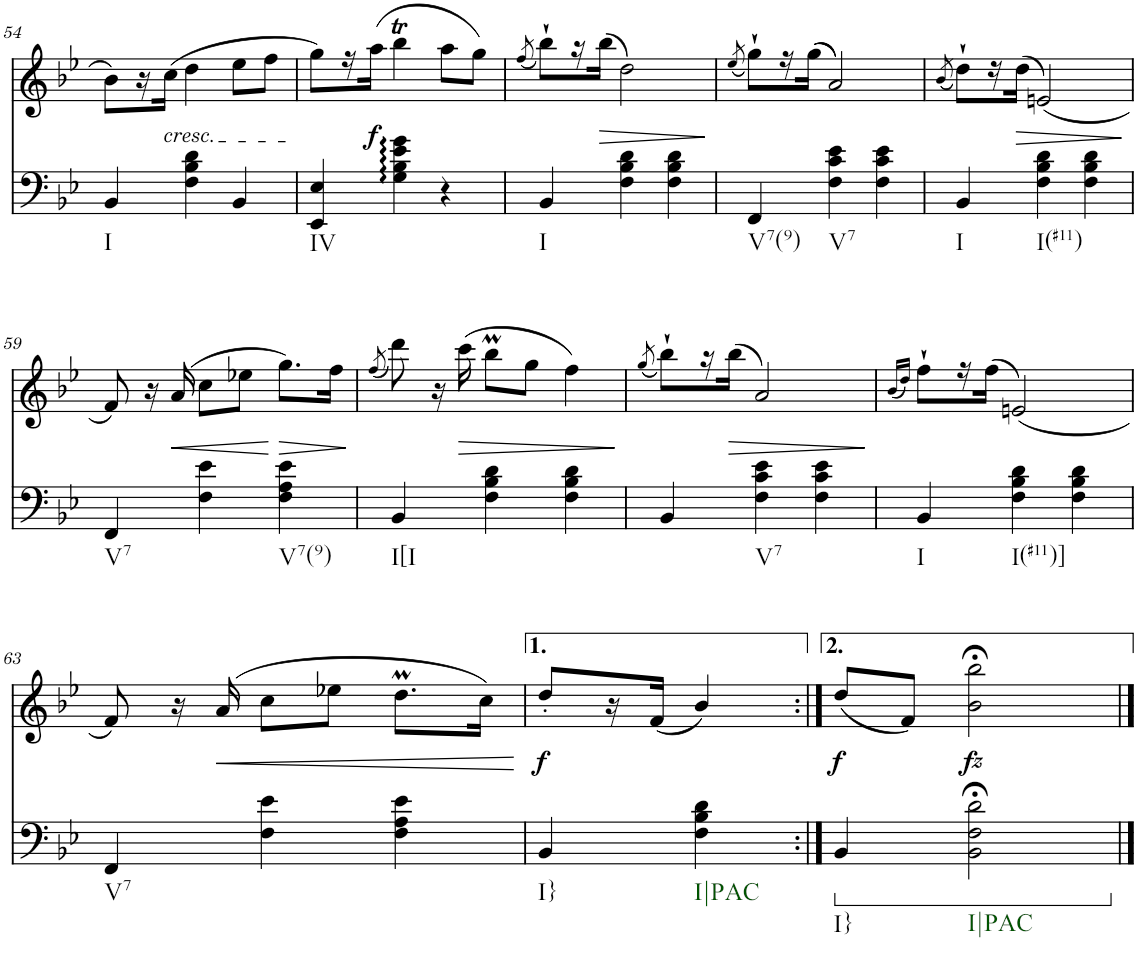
**kern	**kern	**dynam
*part2	*part1	*part1
*staff2	*staff1	*staff1
*I"piano	*I"piano	*
*I'Pno	*I'Pno	*
!!LO:PB:g=z
*clefF4	*clefG2	*
*k[b-e-]	*k[b-e-]	*
*B-:	*B-:	*
*M3/4	*M3/4	*
=54	=54	=54
!LO:TX:b:t=I	!	!
4BB-/	8b-\L	.
.	16r	.
!	!LO:TX:b:i:t=cresc.	!
.	(16cc\JJ	.
4F\ 4B-\ 4d\	4dd\	.
4BB-/	8ee-\L	.
.	8ff\J	.
=55	=55	=55
!LO:TX:b:t=IV	!	!
4EE-/ 4E-/	8gg\L)	.
.	16r	.
!	!	!LO:DY:b
.	(16aa\JJ	f
4G\ 4B-\ 4e-\ 4g\	4bb-T\	.
4r	8aa\L	.
.	8gg\J)	.
=56	=56	=56
.	(8qff/	.
!LO:TX:b:t=I	!	!
4BB-/	8bb-`\L)	.
.	16r	.
!	!	!LO:HP:b
.	(16bb-\JJ	>
4F\ 4B-\ 4d\	2dd\)	.
4F\ 4B-\ 4d\	.	.
.	.	]
=57	=57	=57
.	(8qee-/	.
!LO:TX:b:t=V7(9)	!	!
4FF/	8gg`\L)	.
.	16r	.
.	((16gg\JJ	.
!LO:TX:b:t=V7	!	!
4F\ 4c\ 4e-\	2a/))	.
4F\ 4c\ 4e-\	.	.
=58	=58	=58
.	(8qb-/	.
!LO:TX:b:t=I	!	!
4BB-/	8dd`\L)	.
.	16r	.
!	!	!LO:HP:b
.	(16dd\JJ	>
!LO:TX:b:t=I(#11)	!	!
4F\ 4B-\ 4d\	(2en/)	.
4F\ 4B-\ 4d\	.	.
.	.	]
!!LO:LB:g=z
=59	=59	=59
!LO:TX:b:t=V7	!	!
4FF/	8f/)	.
.	16r	.
!	!	!LO:HP:b
.	(16a/	<
4F\ 4e-\	8cc\L	.
.	8ee-X\J	.
!LO:TX:b:t=V7(9)	!	!
!	!	!LO:HP:n=1:b
4F\ 4A\ 4e-\	8.gg\L)	[ >
.	16ff\Jk	.
.	.	]
=60	=60	=60
.	(8qff/	.
!LO:TX:b:t=I[I	!	!
4BB-/	8ddd\)	.
.	16r	.
!	!	!LO:HP:b
.	(16ccc\	>
4F\ 4B-\ 4d\	8bb-M\L	.
.	8gg\J	.
4F\ 4B-\ 4d\	4ff\)	.
.	.	]
=61	=61	=61
.	(8qgg/	.
4BB-/	8bb-`\L)	.
.	16r	.
!	!	!LO:HP:b
.	(16bb-\JJ	>
!LO:TX:b:t=V7	!	!
4F\ 4c\ 4e-\	2a/)	.
4F\ 4c\ 4e-\	.	.
.	.	]
=62	=62	=62
.	(16qb-/LL	.
.	16qdd/JJ)	.
!LO:TX:b:t=I	!	!
4BB-/	8ff`\L	.
.	16r	.
.	(16ff\JJ	.
!LO:TX:b:t=I(#11)]	!	!
4F\ 4B-\ 4d\	(2en/)	.
4F\ 4B-\ 4d\	.	.
!!LO:LB:g=z
=63	=63	=63
!LO:TX:b:t=V7	!	!
4FF/	8f/)	.
.	16r	.
!	!	!LO:HP:b
.	(16a/	<
4F\ 4e-\	8cc\L	.
.	8ee-X\J	.
4F\ 4A\ 4e-\	8.ddm\L	.
.	16cc\Jk)	.
.	.	[
=64	=64	=64
!LO:TX:b:t=I}	!	!
!	!	!LO:DY:b
4BB-/	8dd'/L	f
.	16r	.
.	(16f/JJ	.
!LO:TX:b:t=I|PAC	!	!
4F\ 4B-\ 4d\	4b-/)	.
=64:|!	=64:|!	=64:|!
*ped	*	*
!LO:TX:b:t=I}	!	!
!	!	!LO:DY:b
4BB-/	(8dd/L	f
.	8f/J)	.
!LO:TX:b:t=I|PAC	!	!
!	!	!LO:DY:b
2BB-\;< 2F\;< 2d\;<	2b-\;< 2bb-\;<	fz
*Xped	*	*
==	==	==
*-	*-	*-
